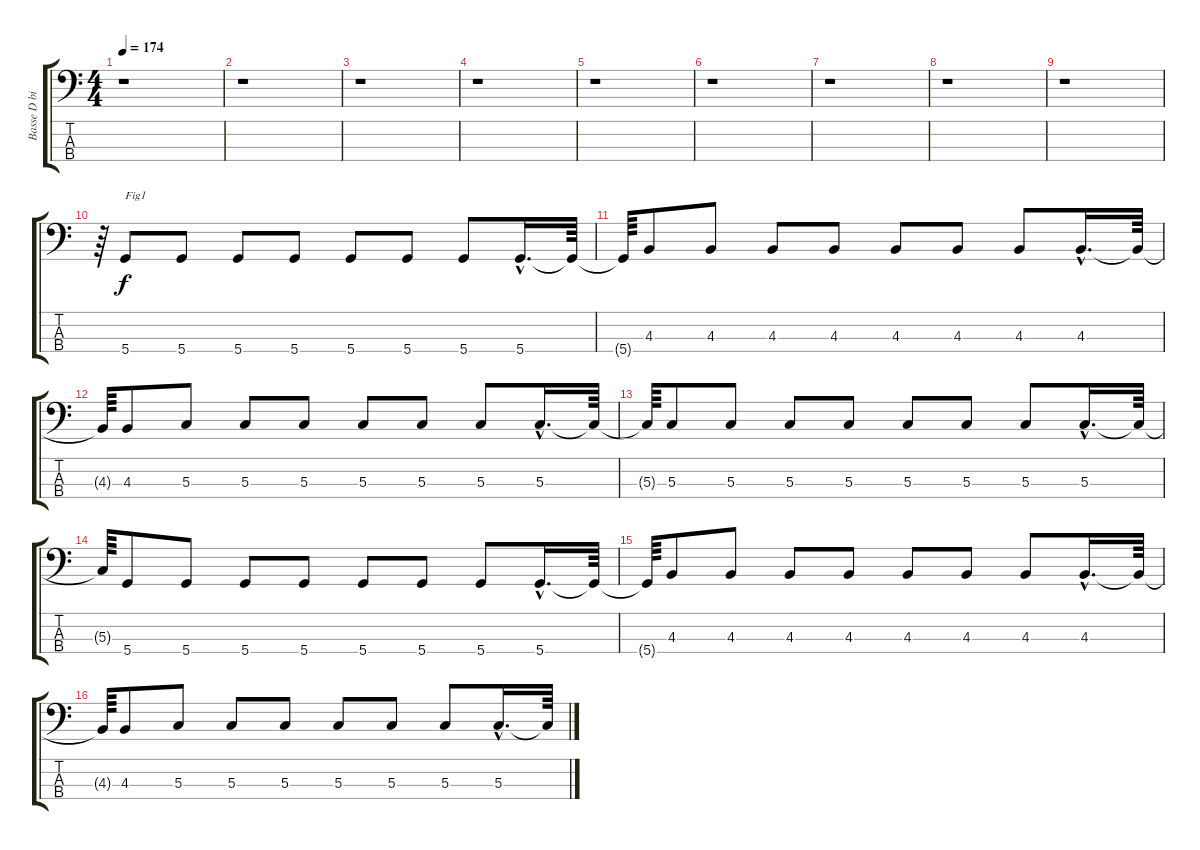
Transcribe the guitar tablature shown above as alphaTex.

\track ("Basse D bis" "Basse D bi") {instrument synthbass2}
\staff {score tabs}
\tuning (F2 C2 G1 D1) {hide}
\ts (4 4)
\tempo 174
\clef f4
\ks c
r.1{dy f instrument synthbass2} |
r.1 |
r.1 |
r.1 |
r.1 |
r.1 |
r.1 |
r.1 |
r.1 |
r.64 5.4.8{txt "Fig1"} 5.4.8 5.4.8 5.4.8 5.4.8 5.4.8 5.4.8 5.4{hac}.16{d} 5.4{t}.64 |
5.4{t}.64 4.3.8 4.3.8 4.3.8 4.3.8 4.3.8 4.3.8 4.3.8 4.3{hac}.16{d} 4.3{t}.64 |
4.3{t}.64 4.3.8 5.3.8 5.3.8 5.3.8 5.3.8 5.3.8 5.3.8 5.3{hac}.16{d} 5.3{t}.64 |
5.3{t}.64 5.3.8 5.3.8 5.3.8 5.3.8 5.3.8 5.3.8 5.3.8 5.3{hac}.16{d} 5.3{t}.64 |
5.3{t}.64 5.4.8 5.4.8 5.4.8 5.4.8 5.4.8 5.4.8 5.4.8 5.4{hac}.16{d} 5.4{t}.64 |
5.4{t}.64 4.3.8 4.3.8 4.3.8 4.3.8 4.3.8 4.3.8 4.3.8 4.3{hac}.16{d} 4.3{t}.64 |
4.3{t}.64 4.3.8 5.3.8 5.3.8 5.3.8 5.3.8 5.3.8 5.3.8 5.3{hac}.16{d} 5.3{t}.64
